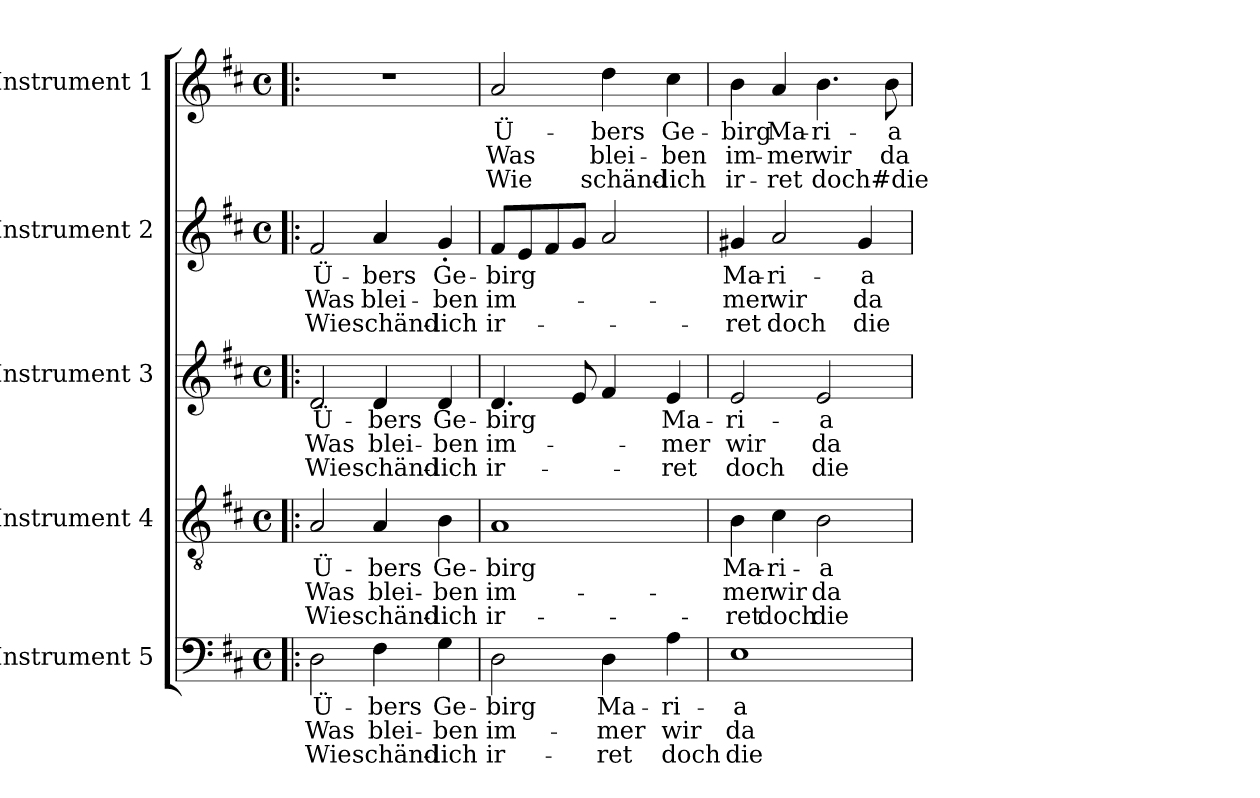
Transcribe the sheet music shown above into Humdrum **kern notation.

**kern	**text	**text	**text	**kern	**text	**text	**text	**kern	**text	**text	**text	**kern	**text	**text	**text	**kern	**text	**text	**text
*part5	*part5	*part5	*part5	*part4	*part4	*part4	*part4	*part3	*part3	*part3	*part3	*part2	*part2	*part2	*part2	*part1	*part1	*part1	*part1
*staff5	*staff5	*staff5	*staff5	*staff4	*staff4	*staff4	*staff4	*staff3	*staff3	*staff3	*staff3	*staff2	*staff2	*staff2	*staff2	*staff1	*staff1	*staff1	*staff1
*I"Instrument 5	*	*	*	*I"Instrument 4	*	*	*	*I"Instrument 3	*	*	*	*I"Instrument 2	*	*	*	*I"Instrument 1	*	*	*
!!LO:PB:g=z
*stria5	*	*	*	*stria5	*	*	*	*stria5	*	*	*	*stria5	*	*	*	*stria5	*	*	*
*clefF4	*	*	*	*clefGv2	*	*	*	*clefG2	*	*	*	*clefG2	*	*	*	*clefG2	*	*	*
*k[f#c#]	*	*	*	*k[f#c#]	*	*	*	*k[f#c#]	*	*	*	*k[f#c#]	*	*	*	*k[f#c#]	*	*	*
*D:	*	*	*	*D:	*	*	*	*D:	*	*	*	*D:	*	*	*	*D:	*	*	*
*M4/4	*	*	*	*M4/4	*	*	*	*M4/4	*	*	*	*M4/4	*	*	*	*M4/4	*	*	*
*met(c)	*	*	*	*met(c)	*	*	*	*met(c)	*	*	*	*met(c)	*	*	*	*met(c)	*	*	*
=1!|:	=1!|:	=1!|:	=1!|:	=1!|:	=1!|:	=1!|:	=1!|:	=1!|:	=1!|:	=1!|:	=1!|:	=1!|:	=1!|:	=1!|:	=1!|:	=1!|:	=1!|:	=1!|:	=1!|:
!	!LO:LY:b:cj	!LO:LY:b:cj	!LO:LY:b:cj	!	!LO:LY:b:cj	!LO:LY:b:cj	!LO:LY:b:cj	!	!LO:LY:b:cj	!LO:LY:b:cj	!LO:LY:b:cj	!	!LO:LY:b:cj	!LO:LY:b:cj	!LO:LY:b:cj	!	!	!	!
2D\	Ü-	-Was	Wie	2A/	Ü-	-Was	Wie	2d/	Ü-	-Was	Wie	2f#/	Ü-	-Was	Wie	1r	.	.	.
!	!LO:LY:b:cj	!LO:LY:b:cj	!LO:LY:b:cj	!	!LO:LY:b:cj	!LO:LY:b:cj	!LO:LY:b:cj	!	!LO:LY:b:cj	!LO:LY:b:cj	!LO:LY:b:cj	!	!LO:LY:b:cj	!LO:LY:b:cj	!LO:LY:b:cj	!	!	!	!
4F#\	bers	blei-	-schänd-	4A/	bers	blei-	-schänd-	4d/	bers	blei-	-schänd-	4a/	bers	blei-	-schänd-	.	.	.	.
!	!LO:LY:b:cj	!LO:LY:b:cj	!LO:LY:b:cj	!	!LO:LY:b:cj	!LO:LY:b:cj	!LO:LY:b:cj	!	!LO:LY:b:cj	!LO:LY:b:cj	!LO:LY:b:cj	!	!LO:LY:b:cj	!LO:LY:b:cj	!LO:LY:b:cj	!	!	!	!
4G\	-Ge-	-ben	lich	4B\	-Ge-	-ben	lich	4d/	-Ge-	-ben	lich	4g>'>/	-Ge-	-ben	lich	.	.	.	.
=2	=2	=2	=2	=2	=2	=2	=2	=2	=2	=2	=2	=2	=2	=2	=2	=2	=2	=2	=2
!	!LO:LY:b:cj	!LO:LY:b:cj	!LO:LY:b:cj	!	!LO:LY:b:cj	!LO:LY:b:cj	!LO:LY:b:cj	!	!LO:LY:b	!LO:LY:b:cj	!LO:LY:b:cj	!	!LO:LY:b	!LO:LY:b:cj	!LO:LY:b:cj	!	!LO:LY:b:cj	!LO:LY:b:cj	!LO:LY:b:cj
2D\	birg	im-	-ir-	1A	birg	im-	-ir-	4.d/	birg	im-	-ir-	8f#/L	birg	im-	-ir-	2a/	Ü-	-Was	Wie
.	.	.	.	.	.	.	.	.	.	.	.	8e/	.	.	.	.	.	.	.
.	.	.	.	.	.	.	.	.	.	.	.	8f#/	.	.	.	.	.	.	.
.	.	.	.	.	.	.	.	8e/	.	.	.	8g/J	.	.	.	.	.	.	.
!	!LO:LY:b:cj	!LO:LY:b:cj	!LO:LY:b:cj	!	!	!	!	!	!	!	!	!	!	!	!	!	!LO:LY:b:cj	!LO:LY:b:cj	!LO:LY:b:cj
4D\	-Ma-	-mer	ret	.	.	.	.	4f#/	.	.	.	2a/	.	.	.	4dd\	bers	blei-	-schänd-
!	!LO:LY:b:cj	!LO:LY:b:cj	!LO:LY:b:cj	!	!	!	!	!	!LO:LY:b:cj	!LO:LY:b:cj	!LO:LY:b:cj	!	!	!	!	!	!LO:LY:b:cj	!LO:LY:b:cj	!LO:LY:b:cj
4A\	ri-	-wir	doch	.	.	.	.	4e/	-Ma-	-mer	ret	.	.	.	.	4cc#\	-Ge-	-ben	lich
=3	=3	=3	=3	=3	=3	=3	=3	=3	=3	=3	=3	=3	=3	=3	=3	=3	=3	=3	=3
!	!LO:LY:b:cj	!LO:LY:b:cj	!LO:LY:b:cj	!	!LO:LY:b:cj	!LO:LY:b:cj	!LO:LY:b:cj	!	!LO:LY:b:cj	!LO:LY:b:cj	!LO:LY:b:cj	!	!LO:LY:b:cj	!LO:LY:b:cj	!LO:LY:b:cj	!	!LO:LY:b:cj	!LO:LY:b:cj	!LO:LY:b:cj
1E	a	da-	-die	4B\	-Ma-	-mer	ret	2e/	ri-	-wir	doch	4g#X/	-Ma-	-mer	ret	4b\	birg	im-	-ir-
!	!	!	!	!	!LO:LY:b:cj	!LO:LY:b:cj	!LO:LY:b:cj	!	!	!	!	!	!LO:LY:b:cj	!LO:LY:b:cj	!LO:LY:b:cj	!	!LO:LY:b:cj	!LO:LY:b:cj	!LO:LY:b:cj
.	.	.	.	4c#\	ri-	-wir	doch	.	.	.	.	2a/	ri-	-wir	doch	4a/	-Ma-	-mer	ret
!	!	!	!	!	!LO:LY:b:cj	!LO:LY:b:cj	!LO:LY:b:cj	!	!LO:LY:b:cj	!LO:LY:b:cj	!LO:LY:b:cj	!	!	!	!	!	!LO:LY:b:cj	!LO:LY:b:cj	!LO:LY:b:cj
.	.	.	.	2B\	a	da-	-die	2e/	a	da-	-die	.	.	.	.	4.b\	ri-	-wir	doch#die
!	!	!	!	!	!	!	!	!	!	!	!	!	!LO:LY:b:cj	!LO:LY:b:cj	!LO:LY:b:cj	!	!	!	!
.	.	.	.	.	.	.	.	.	.	.	.	4g#/	a	da-	-die	.	.	.	.
!	!	!	!	!	!	!	!	!	!	!	!	!	!	!	!	!	!LO:LY:b:cj	!LO:LY:b:cj	!
.	.	.	.	.	.	.	.	.	.	.	.	.	.	.	.	8b\	a	da-	.
=	=	=	=	=	=	=	=	=	=	=	=	=	=	=	=	=	=	=	=
*-	*-	*-	*-	*-	*-	*-	*-	*-	*-	*-	*-	*-	*-	*-	*-	*-	*-	*-	*-
